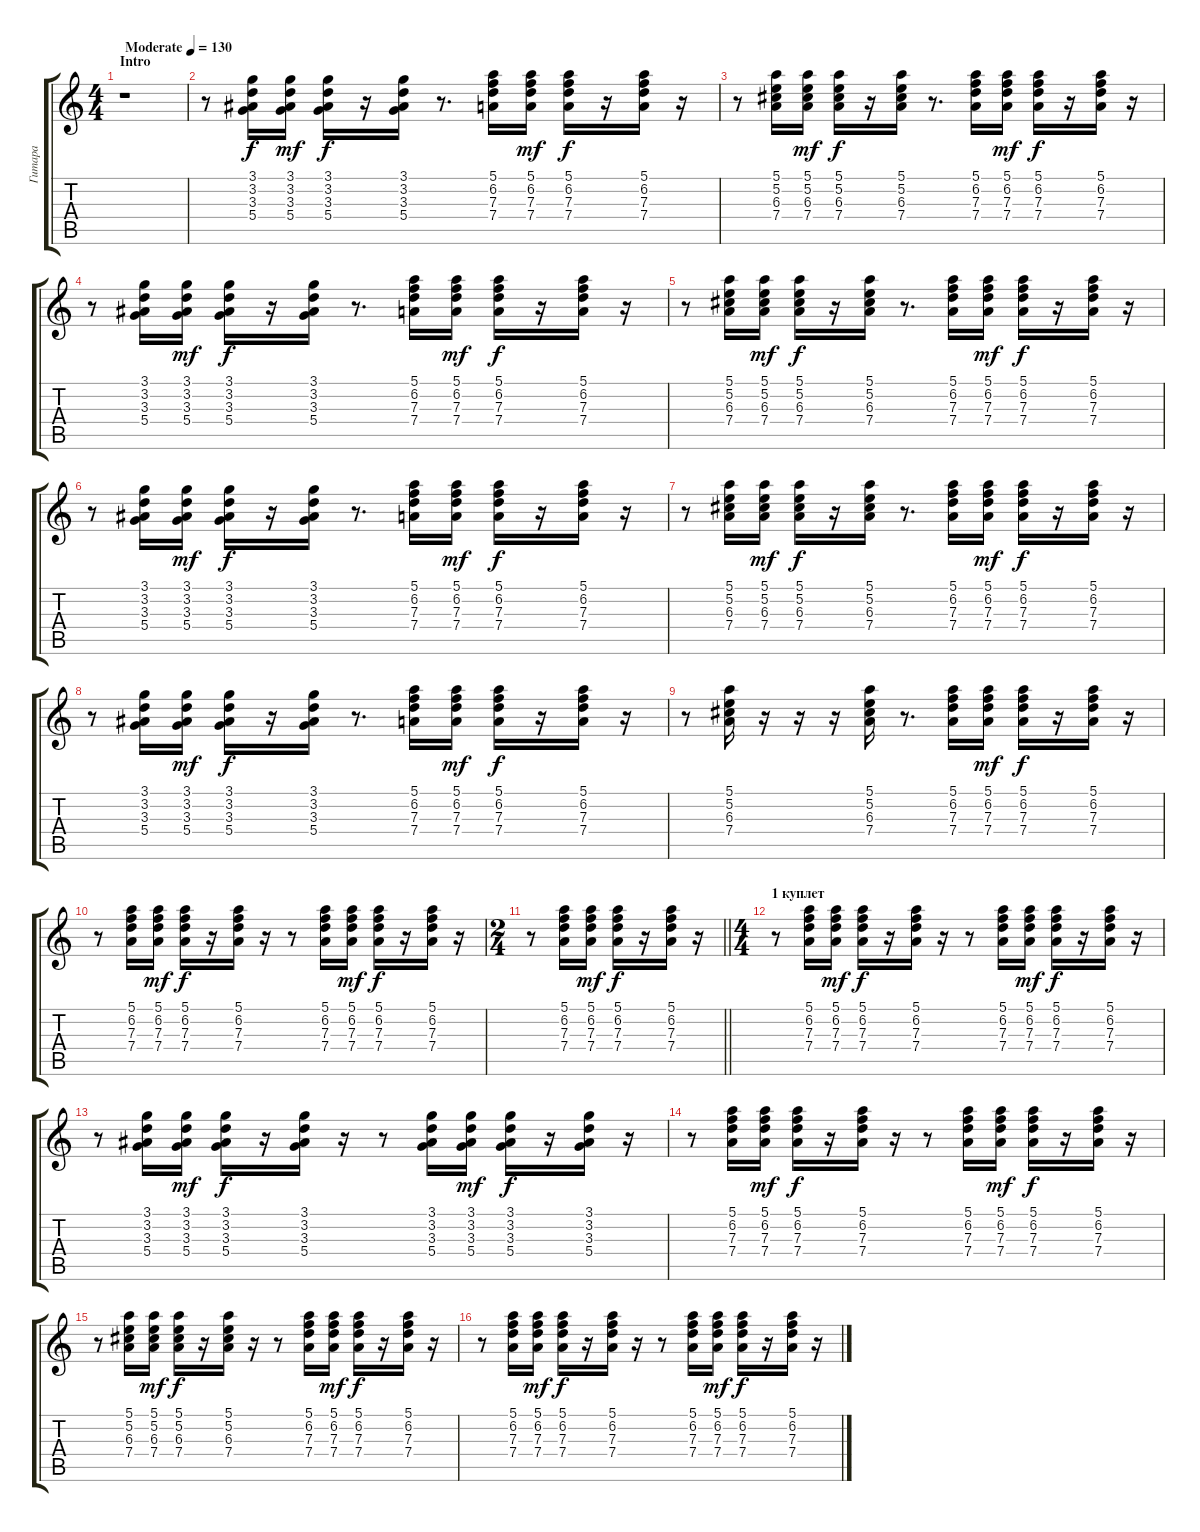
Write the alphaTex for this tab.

\track ("Гитара" "Гитара") {instrument electricguitarclean}
\staff {score tabs}
\tuning (E4 B3 G3 D3 A2 E2) {hide}
\ts (4 4)
\section ("" "Intro")
\tempo (130 "Moderate")
\clef g2
\ks c
r.1{dy f instrument electricguitarclean} |
r.8 (3.1 3.2 3.3 5.4).16 (3.1 3.2 3.3 5.4).16{dy mf} (3.1 3.2 3.3 5.4).16{dy f} r.16 (3.1 3.2 3.3 5.4).16 r.8{d} (5.1 6.2 7.3 7.4).16 (5.1 6.2 7.3 7.4).16{dy mf} (5.1 6.2 7.3 7.4).16{dy f} r.16 (5.1 6.2 7.3 7.4).16 r.16 |
r.8 (5.1 5.2 6.3 7.4).16 (5.1 5.2 6.3 7.4).16{dy mf} (5.1 5.2 6.3 7.4).16{dy f} r.16 (5.1 5.2 6.3 7.4).16 r.8{d} (5.1 6.2 7.3 7.4).16 (5.1 6.2 7.3 7.4).16{dy mf} (5.1 6.2 7.3 7.4).16{dy f} r.16 (5.1 6.2 7.3 7.4).16 r.16 |
r.8 (3.1 3.2 3.3 5.4).16 (3.1 3.2 3.3 5.4).16{dy mf} (3.1 3.2 3.3 5.4).16{dy f} r.16 (3.1 3.2 3.3 5.4).16 r.8{d} (5.1 6.2 7.3 7.4).16 (5.1 6.2 7.3 7.4).16{dy mf} (5.1 6.2 7.3 7.4).16{dy f} r.16 (5.1 6.2 7.3 7.4).16 r.16 |
r.8 (5.1 5.2 6.3 7.4).16 (5.1 5.2 6.3 7.4).16{dy mf} (5.1 5.2 6.3 7.4).16{dy f} r.16 (5.1 5.2 6.3 7.4).16 r.8{d} (5.1 6.2 7.3 7.4).16 (5.1 6.2 7.3 7.4).16{dy mf} (5.1 6.2 7.3 7.4).16{dy f} r.16 (5.1 6.2 7.3 7.4).16 r.16 |
r.8 (3.1 3.2 3.3 5.4).16 (3.1 3.2 3.3 5.4).16{dy mf} (3.1 3.2 3.3 5.4).16{dy f} r.16 (3.1 3.2 3.3 5.4).16 r.8{d} (5.1 6.2 7.3 7.4).16 (5.1 6.2 7.3 7.4).16{dy mf} (5.1 6.2 7.3 7.4).16{dy f} r.16 (5.1 6.2 7.3 7.4).16 r.16 |
r.8 (5.1 5.2 6.3 7.4).16 (5.1 5.2 6.3 7.4).16{dy mf} (5.1 5.2 6.3 7.4).16{dy f} r.16 (5.1 5.2 6.3 7.4).16 r.8{d} (5.1 6.2 7.3 7.4).16 (5.1 6.2 7.3 7.4).16{dy mf} (5.1 6.2 7.3 7.4).16{dy f} r.16 (5.1 6.2 7.3 7.4).16 r.16 |
r.8 (3.1 3.2 3.3 5.4).16 (3.1 3.2 3.3 5.4).16{dy mf} (3.1 3.2 3.3 5.4).16{dy f} r.16 (3.1 3.2 3.3 5.4).16 r.8{d} (5.1 6.2 7.3 7.4).16 (5.1 6.2 7.3 7.4).16{dy mf} (5.1 6.2 7.3 7.4).16{dy f} r.16 (5.1 6.2 7.3 7.4).16 r.16 |
r.8 (5.1 5.2 6.3 7.4).16 r.16 r.16 r.16 (5.1 5.2 6.3 7.4).16 r.8{d} (5.1 6.2 7.3 7.4).16 (5.1 6.2 7.3 7.4).16{dy mf} (5.1 6.2 7.3 7.4).16{dy f} r.16 (5.1 6.2 7.3 7.4).16 r.16 |
r.8 (5.1 6.2 7.3 7.4).16 (5.1 6.2 7.3 7.4).16{dy mf} (5.1 6.2 7.3 7.4).16{dy f} r.16 (5.1 6.2 7.3 7.4).16 r.16 r.8 (5.1 6.2 7.3 7.4).16 (5.1 6.2 7.3 7.4).16{dy mf} (5.1 6.2 7.3 7.4).16{dy f} r.16 (5.1 6.2 7.3 7.4).16 r.16 |
\ts (2 4)
\barLineRight lightlight
r.8 (5.1 6.2 7.3 7.4).16 (5.1 6.2 7.3 7.4).16{dy mf} (5.1 6.2 7.3 7.4).16{dy f} r.16 (5.1 6.2 7.3 7.4).16 r.16 |
\ts (4 4)
\section ("" "1 куплет")
r.8 (5.1 6.2 7.3 7.4).16 (5.1 6.2 7.3 7.4).16{dy mf} (5.1 6.2 7.3 7.4).16{dy f} r.16 (5.1 6.2 7.3 7.4).16 r.16 r.8 (5.1 6.2 7.3 7.4).16 (5.1 6.2 7.3 7.4).16{dy mf} (5.1 6.2 7.3 7.4).16{dy f} r.16 (5.1 6.2 7.3 7.4).16 r.16 |
r.8 (3.1 3.2 3.3 5.4).16 (3.1 3.2 3.3 5.4).16{dy mf} (3.1 3.2 3.3 5.4).16{dy f} r.16 (3.1 3.2 3.3 5.4).16 r.16 r.8 (3.1 3.2 3.3 5.4).16 (3.1 3.2 3.3 5.4).16{dy mf} (3.1 3.2 3.3 5.4).16{dy f} r.16 (3.1 3.2 3.3 5.4).16 r.16 |
r.8 (5.1 6.2 7.3 7.4).16 (5.1 6.2 7.3 7.4).16{dy mf} (5.1 6.2 7.3 7.4).16{dy f} r.16 (5.1 6.2 7.3 7.4).16 r.16 r.8 (5.1 6.2 7.3 7.4).16 (5.1 6.2 7.3 7.4).16{dy mf} (5.1 6.2 7.3 7.4).16{dy f} r.16 (5.1 6.2 7.3 7.4).16 r.16 |
r.8 (5.1 5.2 6.3 7.4).16 (5.1 5.2 6.3 7.4).16{dy mf} (5.1 5.2 6.3 7.4).16{dy f} r.16 (5.1 5.2 6.3 7.4).16 r.16 r.8 (5.1 6.2 7.3 7.4).16 (5.1 6.2 7.3 7.4).16{dy mf} (5.1 6.2 7.3 7.4).16{dy f} r.16 (5.1 6.2 7.3 7.4).16 r.16 |
r.8 (5.1 6.2 7.3 7.4).16 (5.1 6.2 7.3 7.4).16{dy mf} (5.1 6.2 7.3 7.4).16{dy f} r.16 (5.1 6.2 7.3 7.4).16 r.16 r.8 (5.1 6.2 7.3 7.4).16 (5.1 6.2 7.3 7.4).16{dy mf} (5.1 6.2 7.3 7.4).16{dy f} r.16 (5.1 6.2 7.3 7.4).16 r.16
